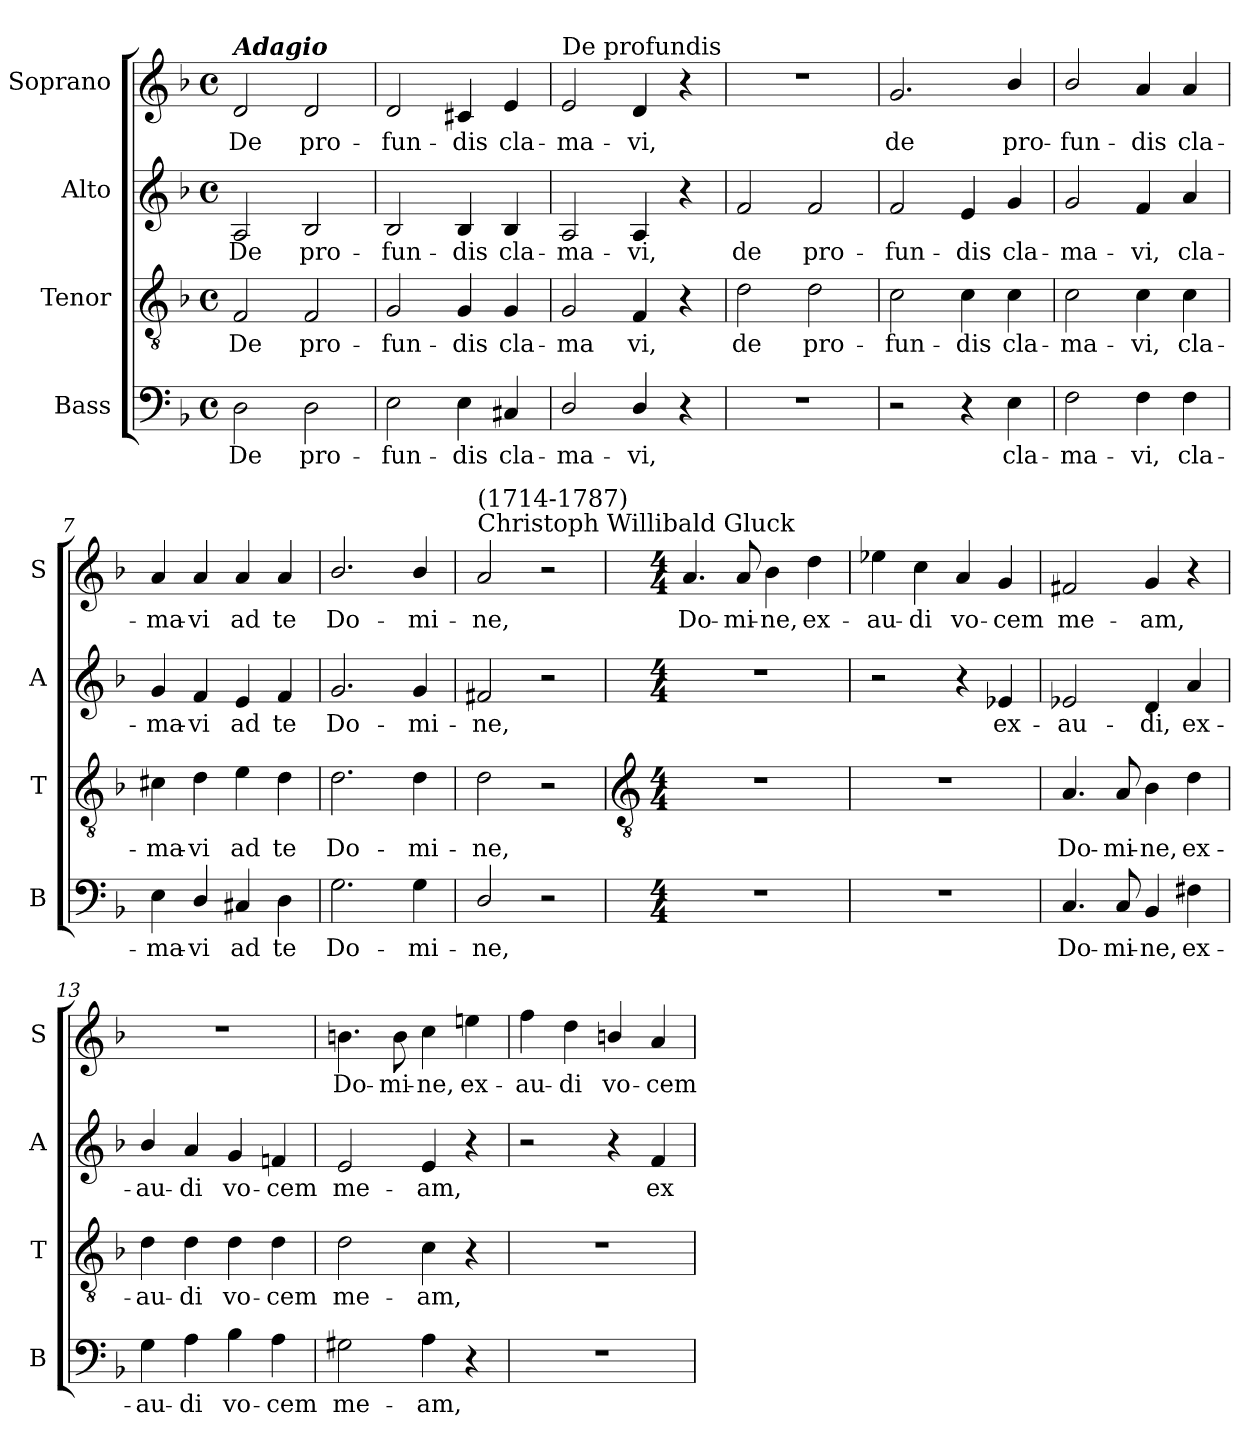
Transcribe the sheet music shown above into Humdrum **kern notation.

**kern	**text	**kern	**text	**kern	**text	**kern	**text
*part4	*part4	*part3	*part3	*part2	*part2	*part1	*part1
*staff4	*staff4	*staff3	*staff3	*staff2	*staff2	*staff1	*staff1
*I"Bass	*	*I"Tenor	*	*I"Alto	*	*I"Soprano	*
*I'B	*	*I'T	*	*I'A	*	*I'S	*
*clefF4	*	*clefGv2	*	*clefG2	*	*clefG2	*
*k[b-]	*	*k[b-]	*	*k[b-]	*	*k[b-]	*
*F:	*	*F:	*	*F:	*	*F:	*
*M4/4	*	*M4/4	*	*M4/4	*	*M4/4	*
*met(c)	*	*met(c)	*	*met(c)	*	*met(c)	*
*MM100	*	*MM100	*	*MM100	*	*MM100	*
=1	=1	=1	=1	=1	=1	=1	=1
!	!	!	!	!	!	!LO:TX:a:Bi:t=Adagio	!
!	!LO:LY:b	!	!LO:LY:b	!	!LO:LY:b	!	!LO:LY:b
2D\	De	2F/	De	2A/	De	2d/	De
!	!LO:LY:b	!	!LO:LY:b	!	!LO:LY:b	!	!LO:LY:b
2D\	pro-	2F/	pro-	2B-/	pro-	2d/	pro-
=2	=2	=2	=2	=2	=2	=2	=2
!	!LO:LY:b	!	!LO:LY:b	!	!LO:LY:b	!	!LO:LY:b
2E\	-fun-	2G/	-fun-	2B-/	-fun-	2d/	-fun-
!	!LO:LY:b	!	!LO:LY:b	!	!LO:LY:b	!	!LO:LY:b
4E\	-dis	4G/	-dis	4B-/	-dis	4c#X/	-dis
!	!LO:LY:b	!	!LO:LY:b	!	!LO:LY:b	!	!LO:LY:b
4C#X/	cla-	4G/	cla-	4B-/	cla-	4e/	cla-
=3	=3	=3	=3	=3	=3	=3	=3
!	!	!	!	!	!	!LO:TX:a:t=De profundis	!
!	!LO:LY:b	!	!LO:LY:b	!	!LO:LY:b	!	!LO:LY:b
2D/	-ma-	2G/	-ma	2A/	-ma-	2e/	-ma-
!	!LO:LY:b	!	!LO:LY:b	!	!LO:LY:b	!	!LO:LY:b
4D/	-vi,	4F/	vi,	4A/	-vi,	4d/	-vi,
4r	.	4r	.	4r	.	4r	.
=4	=4	=4	=4	=4	=4	=4	=4
!	!	!	!LO:LY:b	!	!LO:LY:b	!	!
1r	.	2d\	de	2f/	de	1r	.
!	!	!	!LO:LY:b	!	!LO:LY:b	!	!
.	.	2d\	pro-	2f/	pro-	.	.
=5	=5	=5	=5	=5	=5	=5	=5
!	!	!	!LO:LY:b	!	!LO:LY:b	!	!LO:LY:b
2r	.	2c\	-fun-	2f/	-fun-	2.g/	de
!	!	!	!LO:LY:b	!	!LO:LY:b	!	!
4r	.	4c\	-dis	4e/	-dis	.	.
!	!LO:LY:b	!	!LO:LY:b	!	!LO:LY:b	!	!LO:LY:b
4E\	cla-	4c\	cla-	4g/	cla-	4b-/	pro-
=6	=6	=6	=6	=6	=6	=6	=6
!	!LO:LY:b	!	!LO:LY:b	!	!LO:LY:b	!	!LO:LY:b
2F\	-ma-	2c\	-ma-	2g/	-ma-	2b-/	-fun-
!	!LO:LY:b	!	!LO:LY:b	!	!LO:LY:b	!	!LO:LY:b
4F\	-vi,	4c\	-vi,	4f/	-vi,	4a/	-dis
!	!LO:LY:b	!	!LO:LY:b	!	!LO:LY:b	!	!LO:LY:b
4F\	cla-	4c\	cla-	4a/	cla-	4a/	cla-
=7	=7	=7	=7	=7	=7	=7	=7
!	!LO:LY:b	!	!LO:LY:b	!	!LO:LY:b	!	!LO:LY:b
4E\	-ma-	4c#X\	-ma-	4g/	-ma-	4a/	-ma-
!	!LO:LY:b	!	!LO:LY:b	!	!LO:LY:b	!	!LO:LY:b
4D/	-vi	4d\	-vi	4f/	-vi	4a/	-vi
!	!LO:LY:b	!	!LO:LY:b	!	!LO:LY:b	!	!LO:LY:b
4C#X/	ad	4e\	ad	4e/	ad	4a/	ad
!	!LO:LY:b	!	!LO:LY:b	!	!LO:LY:b	!	!LO:LY:b
4D\	te	4d\	te	4f/	te	4a/	te
=8	=8	=8	=8	=8	=8	=8	=8
!	!LO:LY:b	!	!LO:LY:b	!	!LO:LY:b	!	!LO:LY:b
2.G\	Do-	2.d\	Do-	2.g/	Do-	2.b-/	Do-
!	!LO:LY:b	!	!LO:LY:b	!	!LO:LY:b	!	!LO:LY:b
4G\	-mi-	4d\	-mi-	4g/	-mi-	4b-/	-mi-
=9	=9	=9	=9	=9	=9	=9	=9
!	!	!	!	!	!	!LO:TX:a:t=Christoph Willibald Gluck	!
!	!	!	!	!	!	!LO:TX:a:t=(1714-1787)	!
!	!LO:LY:b	!	!LO:LY:b	!	!LO:LY:b	!	!LO:LY:b
2D/	-ne,	2d\	-ne,	2f#X/	-ne,	2a/	-ne,
2r	.	2r	.	2r	.	2r	.
!!LO:LB:g=z
=10	=10	=10	=10	=10	=10	=10	=10
*	*	*clefGv2	*	*	*	*	*
*M4/4	*	*M4/4	*	*M4/4	*	*M4/4	*
!	!	!	!	!	!	!	!LO:LY:b
1r	.	1r	.	1r	.	4.a/	Do-
!	!	!	!	!	!	!	!LO:LY:b
.	.	.	.	.	.	8a/	-mi-
!	!	!	!	!	!	!	!LO:LY:b
.	.	.	.	.	.	4b-\	-ne,
!	!	!	!	!	!	!	!LO:LY:b
.	.	.	.	.	.	4dd\	ex-
=11	=11	=11	=11	=11	=11	=11	=11
!	!	!	!	!	!	!	!LO:LY:b
1r	.	1r	.	2r	.	4ee-X\	-au-
!	!	!	!	!	!	!	!LO:LY:b
.	.	.	.	.	.	4cc\	-di
!	!	!	!	!	!	!	!LO:LY:b
.	.	.	.	4r	.	4a/	vo-
!	!	!	!	!	!LO:LY:b	!	!LO:LY:b
.	.	.	.	4e-X/	ex-	4g/	-cem
=12	=12	=12	=12	=12	=12	=12	=12
!	!LO:LY:b	!	!LO:LY:b	!	!LO:LY:b	!	!LO:LY:b
4.C/	Do-	4.A/	Do-	2e-X/	-au-	2f#X/	me-
!	!LO:LY:b	!	!LO:LY:b	!	!	!	!
8C/	-mi-	8A/	-mi-	.	.	.	.
!	!LO:LY:b	!	!LO:LY:b	!	!LO:LY:b	!	!LO:LY:b
4BB-/	-ne,	4B-\	-ne,	4d/	-di,	4g/	-am,
!	!LO:LY:b	!	!LO:LY:b	!	!LO:LY:b	!	!
4F#X\	ex-	4d\	ex-	4a/	ex-	4r	.
=13	=13	=13	=13	=13	=13	=13	=13
!	!LO:LY:b	!	!LO:LY:b	!	!LO:LY:b	!	!
4G\	-au-	4d\	-au-	4b-/	-au-	1r	.
!	!LO:LY:b	!	!LO:LY:b	!	!LO:LY:b	!	!
4A\	-di	4d\	-di	4a/	-di	.	.
!	!LO:LY:b	!	!LO:LY:b	!	!LO:LY:b	!	!
4B-\	vo-	4d\	vo-	4g/	vo-	.	.
!	!LO:LY:b	!	!LO:LY:b	!	!LO:LY:b	!	!
4A\	-cem	4d\	-cem	4fn/	-cem	.	.
=14	=14	=14	=14	=14	=14	=14	=14
!	!LO:LY:b	!	!LO:LY:b	!	!LO:LY:b	!	!LO:LY:b
2G#X\	me-	2d\	me-	2e/	me-	4.bn\	Do-
!	!	!	!	!	!	!	!LO:LY:b
.	.	.	.	.	.	8b\	-mi-
!	!LO:LY:b	!	!LO:LY:b	!	!LO:LY:b	!	!LO:LY:b
4A\	-am,	4c\	-am,	4e/	-am,	4cc\	-ne,
!	!	!	!	!	!	!	!LO:LY:b
4r	.	4r	.	4r	.	4eeni\	ex-
=15	=15	=15	=15	=15	=15	=15	=15
!	!	!	!	!	!	!	!LO:LY:b
1r	.	1r	.	2r	.	4ff\	-au-
!	!	!	!	!	!	!	!LO:LY:b
.	.	.	.	.	.	4dd\	-di
!	!	!	!	!	!	!	!LO:LY:b
.	.	.	.	4r	.	4bn/	vo-
!	!	!	!	!	!LO:LY:b	!	!LO:LY:b
.	.	.	.	4f/	ex-	4a/	-cem
=	=	=	=	=	=	=	=
*-	*-	*-	*-	*-	*-	*-	*-
